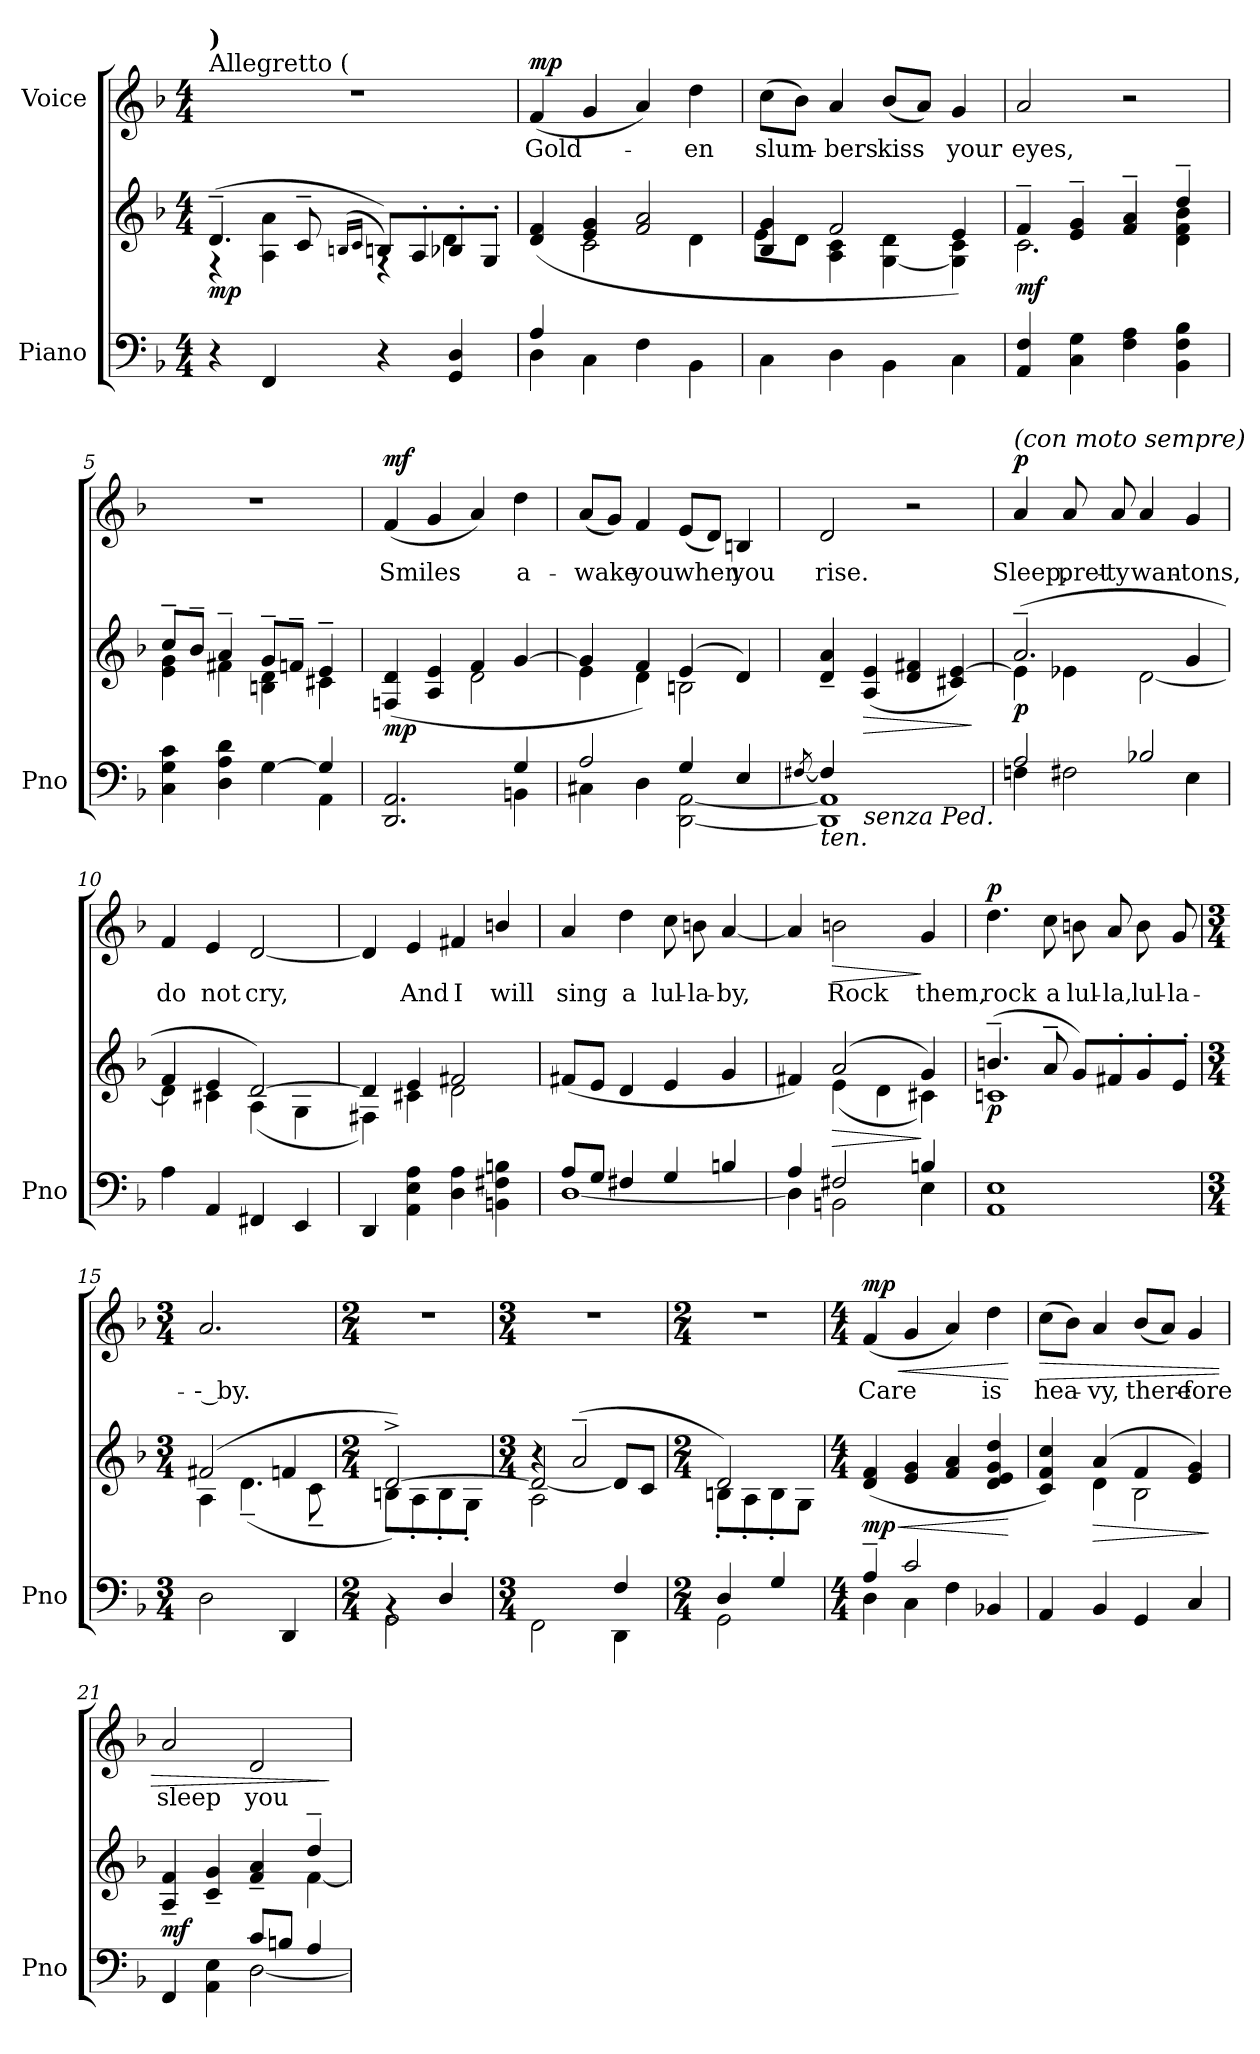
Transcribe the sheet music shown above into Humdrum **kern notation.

**kern	**kern	**dynam	**kern	**text	**dynam
*part2	*part2	*part2	*part1	*part1	*part1
*staff3	*staff2	*staff2/3	*staff1	*staff1	*staff1
*I"Piano	*	*	*I"Voice	*	*
*I'Pno	*	*	*	*	*
*clefF4	*clefG2	*	*clefG2	*	*
*k[b-]	*k[b-]	*	*k[b-]	*	*
*M4/4	*M4/4	*	*M4/4	*	*
*MM152	*MM152	*	*MM152	*	*
=1	=1	=1	=1	=1	=1
*	*^	*	*	*	*
!	!	!	!	!LO:TX:a:t=Allegretto (	!	!
!	!	!	!	!LO:TX:a:B:t=)	!	!
!	!	!	!LO:DY:b	!	!	!
4r	(>4.d~/	4rF	mp	1r	.	.
4FF/	.	4A\ 4a\	.	.	.	.
.	8c~/	.	.	.	.	.
.	(<16qBn/LL	.	.	.	.	.
.	16qc/JJ	.	.	.	.	.
4r	8B/L))	4rF	.	.	.	.
.	8A'/	.	.	.	.	.
4GG/ 4D/	8B-X'/	4d\	.	.	.	.
.	8G'/J	.	.	.	.	.
=2	=2	=2	=2	=2	=2	=2
*^	*	*	*	*	*	*
!	!	!	!	!	!	!LO:LY:b	!LO:DY:a
4A/	4D\	(>4d/ 4f/	4ryy	.	(<4f/	Gold-	mp
2.ryy	4C\	4e/ 4g/	2c\	.	4g/	.	.
.	4F\	2f/ 2a/	.	.	4a/)	.	.
!	!	!	!	!	!	!LO:LY:b	!
.	4BB-\	.	4d\	.	4dd\	-en	.
=3	=3	=3	=3	=3	=3	=3	=3
!	!	!	!	!	!	!LO:LY:b	!
*v	*v	*	*	*	*	*	*
4C\	4B-/ 4g/	8e\L	.	(>8cc\L	slum-	.
.	.	8d\J	.	8b-\J)	.	.
!	!	!	!	!	!LO:LY:b	!
4D\	2f/	4A\ 4c\	.	4a/	-bers	.
!	!	!	!	!	!LO:LY:b	!
4BB-\	.	[4G\ 4d\	.	(<8b-/L	kiss	.
.	.	.	.	8a/J)	.	.
!	!	!	!	!	!LO:LY:b	!
4C\	4e/)	4G\] 4c\	.	4g/	your	.
!!LO:LB:g=z
=4	=4	=4	=4	=4	=4	=4
!	!	!	!LO:DY:b	!	!LO:LY:b	!
4AA/ 4F/	4f~/	2.c\	mf	2a/	eyes,	.
4C\ 4G\	4e/~ 4g/~	.	.	.	.	.
4F\ 4A\	4f/~ 4a/~	.	.	2r	.	.
4BB-\ 4F\ 4B-\	4dd:~/	4d\ 4f\ 4b-\	.	.	.	.
=5	=5	=5	=5	=5	=5	=5
*^	*	*	*	*	*	*
4C\ 4G\ 4c\	2.ryy	8cc:~/L	4e\ 4g\	.	1r	.	.
.	.	8b-~/J	.	.	.	.	.
4D\ 4A\ 4d\	.	4a:~/	4f#X\	.	.	.	.
[4G\	.	8g~/L	4Bn\ 4d\	.	.	.	.
.	.	8fn~/J	.	.	.	.	.
4AA\	4G/]	4e~/	4c#X\	.	.	.	.
=6	=6	=6	=6	=6	=6	=6	=6
!	!	!	!	!LO:DY:b	!	!LO:LY:b	!LO:DY:a
2.DD/ 2.AA/	2.ryy	(>4Fn/ 4d/	2ryy	mp	(<4f/	Smiles	mf
.	.	4A/ 4e/	.	.	4g/	.	.
.	.	4f/	2d\	.	4a/)	.	.
!	!	!	!	!	!	!LO:LY:b	!
4G/	4BBn\	[4g/	.	.	4dd\	a-	.
=7	=7	=7	=7	=7	=7	=7	=7
!	!	!	!	!	!	!LO:LY:b	!
2A/	4C#X\	4g/]	4e\	.	(<8a/L	-wake	.
.	.	.	.	.	8g/J)	.	.
!	!	!	!	!	!	!LO:LY:b	!
.	4D\	4f/)	4d\	.	4f/	you	.
!	!	!	!	!	!	!LO:LY:b	!
4G/	[2DD\ [2AA\	(>4e/	2Bn\	.	(<8e/L	when	.
.	.	.	.	.	8d/J)	.	.
!	!	!	!	!	!	!LO:LY:b	!
4E/	.	4d/)	.	.	4Bn/	you	.
*	*	*v	*v	*	*	*	*
!!LO:LB:g=z
=8	=8	=8	=8	=8	=8	=8
[8qF#X/	.	.	.	.	.	.
!LO:TX:b:i:t=ten.	!	!	!	!	!	!
!	!	!	!	!	!LO:LY:b	!
4F#/]	1DD] 1AA]	4d/~ 4a/~	.	2d/	rise.	.
!LO:TX:b:i:t=senza Ped.	!	!	!	!	!	!
!	!	!	!LO:HP:b	!	!	!
4ryy	.	(>4A/ 4e/	>	.	.	.
2ryy	.	4d/ 4f#X/	.	2r	.	.
.	.	4c#X/ [4e/)	.	.	.	.
*v	*v	*	*	*	*	*
.	.	]	.	.	.
=9	=9	=9	=9	=9	=9
*^	*^	*	*	*	*
!	!	!	!	!	!LO:TX:a:i:t=(con moto sempre)	!	!
!	!	!	!	!LO:DY:b	!	!LO:LY:b	!LO:DY:a
2A/	4Fn\	(>2.a~/	4e\]	p	4a/	Sleep,	p
!	!	!	!	!	!	!LO:LY:b	!
.	2F#X\	.	4e-X\	.	8a/	pret-	.
!	!	!	!	!	!	!LO:LY:b	!
.	.	.	.	.	8a/	-ty	.
!	!	!	!	!	!	!LO:LY:b	!
2B-X/	.	.	[2d\	.	4a/	wan-	.
!	!	!	!	!	!	!LO:LY:b	!
.	4E\	4g/	.	.	4g/	-tons,	.
=10	=10	=10	=10	=10	=10	=10	=10
!	!	!	!	!	!	!LO:LY:b	!
2ryy	4A\	4f/	4d\]	.	4f/	do	.
!	!	!	!	!	!	!LO:LY:b	!
.	4AA/	4e/	4c#X\	.	4e/	not	.
!	!	!	!	!	!	!LO:LY:b	!
4FF#X/	2ryy	[2d/)	(<4A\	.	[2d/	cry,	.
4EE/	.	.	4G\	.	.	.	.
*v	*v	*	*	*	*	*	*
=11	=11	=11	=11	=11	=11	=11
4DD/	4d/]	4F#X\)	.	4d/]	.	.
!	!	!	!	!	!LO:LY:b	!
4AA\ 4E\ 4A\	4e/	4c#X\	.	4e/	And	.
!	!	!	!	!	!LO:LY:b	!
4D\ 4A\	2f#X/	2d\	.	4f#X/	I	.
!	!	!	!	!	!LO:LY:b	!
4BBn\ 4F#X\ 4Bn\	.	.	.	4bn/	will	.
*	*v	*v	*	*	*	*
!!LO:PB:g=z
=12	=12	=12	=12	=12	=12
*^	*	*	*	*	*
!	!	!	!	!	!LO:LY:b	!
8A/L	[1D	(<8f#X/L	.	4a/	sing	.
8G/J	.	8e/J	.	.	.	.
!	!	!	!	!	!LO:LY:b	!
4F#X/	.	4d/	.	4dd\	a	.
!	!	!	!	!	!LO:LY:b	!
4G/	.	4e/	.	8cc\	lul-	.
!	!	!	!	!	!LO:LY:b	!
.	.	.	.	8bn\	-la-	.
!	!	!	!	!	!LO:LY:b	!
4Bn/	.	4g/	.	[4a/	-by,	.
=13	=13	=13	=13	=13	=13	=13
*	*	*^	*	*	*	*
4A/	4D\]	4f#X/)	4ryy	.	4a/]	.	.
!	!	!	!	!LO:HP:b	!	!LO:LY:b	!LO:HP:b
2F#X/	2BBn\	(>2a/	(<4e\	>	2bn\	Rock	>
.	.	.	4d\	.	.	.	.
!	!	!	!	!	!	!LO:LY:b	!
4Bn/	4E\	4g/)	4c#X\)	]	4g/	them,	]
=14	=14	=14	=14	=14	=14	=14	=14
!	!	!	!	!LO:DY:b	!	!LO:LY:b	!LO:DY:a
1E	1AA	(>4.bn~/	1cn	p	4.dd\	rock	p
!	!	!	!	!	!	!LO:LY:b	!
.	.	8a~/	.	.	8cc\	a	.
!	!	!	!	!	!	!LO:LY:b	!
.	.	8g/L)	.	.	8bn\	lul-	.
!	!	!	!	!	!	!LO:LY:b	!
.	.	8f#X'/	.	.	8a/	-la,	.
!	!	!	!	!	!	!LO:LY:b	!
.	.	8g'/	.	.	8b\	lul-	.
!	!	!	!	!	!	!LO:LY:b	!
.	.	8e'/J	.	.	8g/	-la-	.
*v	*v	*	*	*	*	*	*
!!LO:LB:g=z
=15	=15	=15	=15	=15	=15	=15
*M3/4	*M3/4	*	*	*M3/4	*	*
!	!	!	!	!	!LO:LY:b	!
2D\	(>2f#X/	4A\	.	2.a/	-- by.	.
.	.	(<4.d~\	.	.	.	.
4DD/	4fn/	.	.	.	.	.
.	.	8c~\	.	.	.	.
=16	=16	=16	=16	=16	=16	=16
*M2/4	*M2/4	*	*	*M2/4	*	*
*^	*	*	*	*	*	*
4rBB	2GG\	[2d^/)	8Bn\L)	.	2r	.	.
.	.	.	8A'\	.	.	.	.
4D/	.	.	8B'\	.	.	.	.
.	.	.	8G'\J	.	.	.	.
*	*	*v	*v	*	*	*	*
=17	=17	=17	=17	=17	=17	=17
*M3/4	*	*M3/4	*	*M3/4	*	*
*	*	*^	*	*	*	*
*	*	*	*^	*	*	*	*
2ryy	2FF\	4r	2d/_	2A\	.	2.r	.	.
.	.	(>2a~/	.	.	.	.	.	.
4F/	4DD\	.	8d/L]	4ryy	.	.	.	.
.	.	.	8c/J	.	.	.	.	.
*	*	*v	*v	*v	*	*	*	*
=18	=18	=18	=18	=18	=18	=18
*M2/4	*	*M2/4	*	*M2/4	*	*
*	*	*^	*	*	*	*
4D/	2GG\	2d/)	8Bn'\L	.	2r	.	.
.	.	.	8A'\	.	.	.	.
4G/	.	.	8B'\	.	.	.	.
.	.	.	8G\J	.	.	.	.
*	*	*v	*v	*	*	*	*
!!LO:LB:g=z
=19	=19	=19	=19	=19	=19	=19
*M4/4	*	*M4/4	*	*M4/4	*	*
*	*	*^	*	*	*	*
!	!	!	!	!LO:HP:b	!	!LO:LY:b	!LO:HP:b
!	!	!	!	!LO:DY:n=1:b	!	!	!LO:DY:n=1:a
*	*	*v	*v	*	*	*	*
4A~/	4D\	(>4d/ 4f/	< mp	(<4f/	Care	< mp
2c/	4C\	4e/ 4g/	.	4g/	.	.
.	4F\	4f/ 4a/	.	4a/)	.	.
!	!	!	!	!	!LO:LY:b	!
4BB-X/	4ryy	4d/ 4e/ 4g/ 4dd/	.	4dd\	is	.
*v	*v	*	*	*	*	*
.	.	[	.	.	[
=20	=20	=20	=20	=20	=20
*	*^	*	*	*	*
!	!	!	!	!	!LO:LY:b	!LO:HP:b
4AA/	4c/ 4f/ 4cc/)	4ryy	.	(>8cc\L	hea-	>
.	.	.	.	8b-\J)	.	.
!	!	!	!LO:HP:b	!	!LO:LY:b	!
4BB-/	(>4a/	4d\	>	4a/	-vy,	.
!	!	!	!	!	!LO:LY:b	!
4GG/	4f/	2B-\	.	(<8b-/L	there-	.
.	.	.	.	8a/J)	.	.
!	!	!	!	!	!LO:LY:b	!
4C/	4e/ 4g/)	.	.	4g/	-fore	.
*	*v	*v	*	*	*	*
.	.	]	.	.	.
=21	=21	=21	=21	=21	=21
*^	*^	*	*	*	*
!	!	!	!	!LO:DY:b	!	!LO:LY:b	!
4FF/	2ryy	4A/~ 4f/~	2.ryy	mf	2a/	sleep	.
4AA\ 4E\	.	(<4c/~ 4g/~	.	.	.	.	.
!	!	!	!	!	!	!LO:LY:b	!
8c/L)	[2D\	4f/~ 4a/~	.	.	2d/	you	.
8Bn/J	.	.	.	.	.	.	.
4A/	.	4dd~/	[4f\	.	.	.	.
*v	*v	*	*	*	*	*	*
*	*v	*v	*	*	*	*
.	.	.	.	.	]
=	=	=	=	=	=
*-	*-	*-	*-	*-	*-
